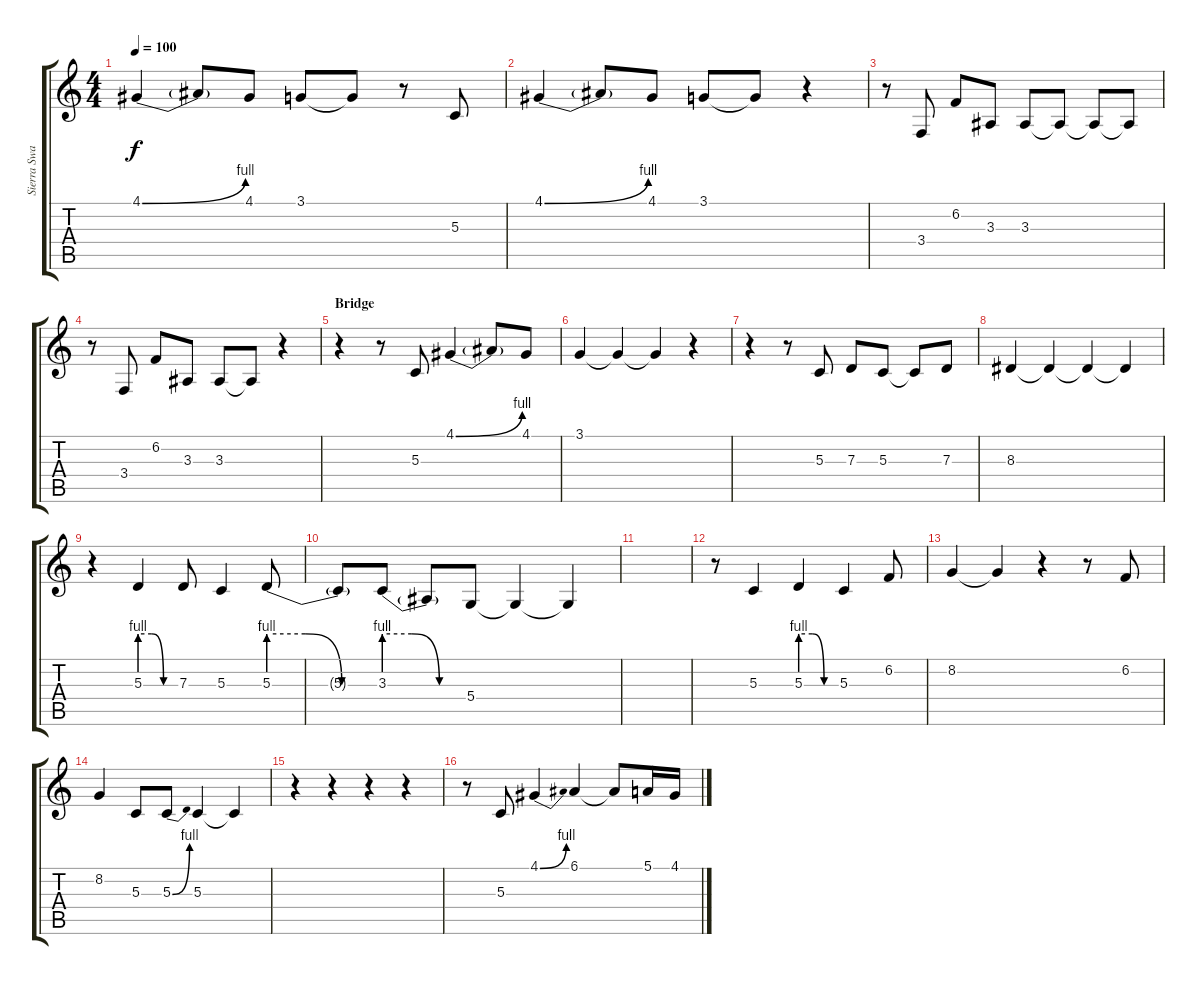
\track ("Sierra Swan (Vocals)" "Sierra Swa") {instrument harmonica}
\staff {score tabs}
\tuning (E4 B3 G3 D3 A2 E2) {hide}
\ts (4 4)
\tempo 100
\clef g2
\ks c
4.1{be (bend 0 0 60 4)}.4{dy f instrument synthvoice} 4.1{t}.8 4.1.8 3.1.8 3.1{t}.8 r.8 5.3.8 |
4.1{be (bend 0 0 60 4)}.4 4.1{t}.8 4.1.8 3.1.8 3.1{t}.8 r.4 |
r.8 3.4.8{instrument harmonica} 6.2.8 3.3.8 3.3.8 3.3{t}.8 3.3{t}.8 3.3{t}.8 |
r.8 3.4.8 6.2.8 3.3.8 3.3.8 3.3{t}.8 r.4 |
\section ("" "Bridge")
r.4 r.8 5.3.8{instrument synthvoice} 4.1{be (bend 0 0 60 4)}.4 4.1{t}.8 4.1.8 |
3.1.4 3.1{t}.4 3.1{t}.4 r.4 |
r.4 r.8 5.3.8{instrument harmonica} 7.3.8 5.3.8 5.3{t}.8 7.3.8 |
8.3.4 8.3{t}.4 8.3{t}.4 8.3{t}.4 |
r.4 5.3{be (custom 0 4 20 4 40 0 60 0)}.4 7.3.8 5.3.4 5.3{be (custom 0 4 20 4 40 0 60 0)}.8 |
5.3{t}.8 3.3{be (custom 0 4 20 4 40 0 60 0)}.8 3.3{t}.8 5.4.8 5.4{t}.4 5.4{t}.4 |
|
r.8 5.3.4 5.3{be (custom 0 4 20 4 40 0 60 0)}.4 5.3.4 6.2.8 |
8.2.4 8.2{t}.4 r.4 r.8 6.2.8 |
8.2.4 5.3.8 5.3{be (bend 0 0 60 4)}.8 5.3.4 5.3{t}.4 |
r.4 r.4 r.4 r.4 |
r.8 5.3.8{instrument synthvoice} 4.1{be (bend 0 0 60 4)}.4 6.1.4 6.1{t}.8 5.1.16 4.1.16
